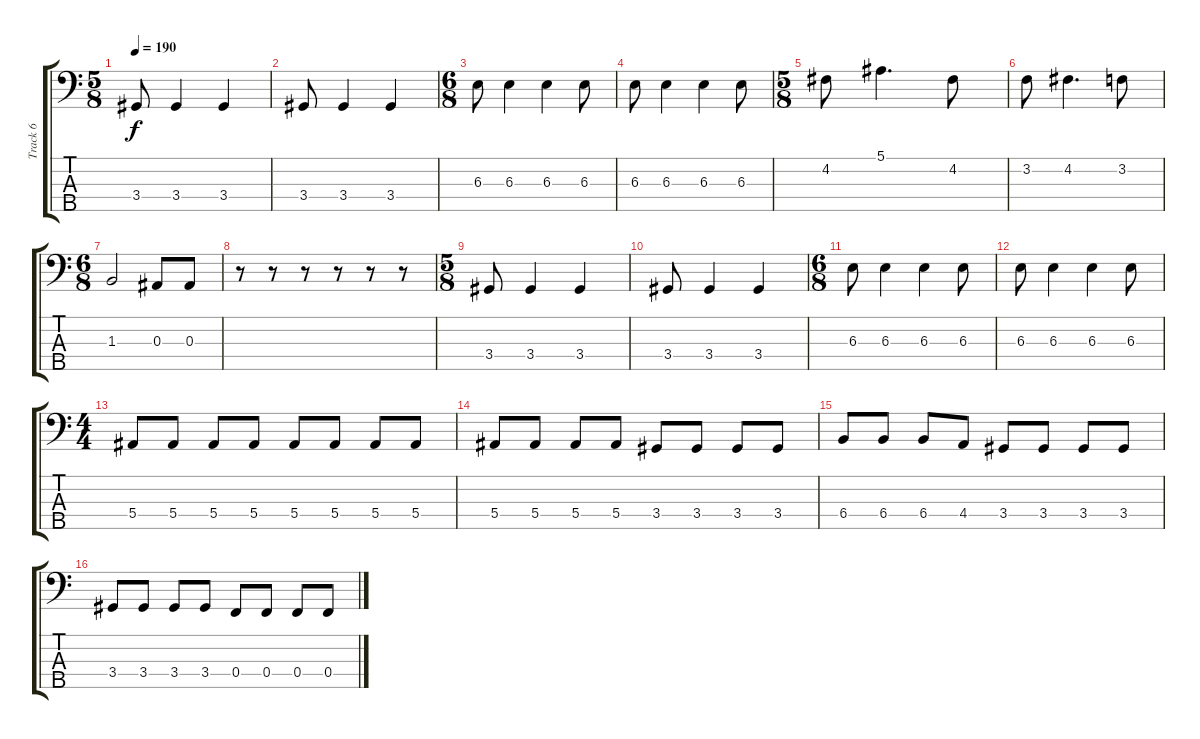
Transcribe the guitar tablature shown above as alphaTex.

\track ("Track 6" "Track 6") {instrument electricbassfinger}
\staff {score tabs}
\tuning (F2 D2 Bb1 F1 Bb0) {hide}
\ts (5 8)
\tempo 190
\clef f4
\ks c
3.4.8{dy f} 3.4.4 3.4.4 |
3.4.8 3.4.4 3.4.4 |
\ts (6 8)
6.3.8 6.3.4 6.3.4 6.3.8 |
6.3.8 6.3.4 6.3.4 6.3.8 |
\ts (5 8)
4.2.8 5.1.4{d} 4.2.8 |
3.2.8 4.2.4{d} 3.2.8 |
\ts (6 8)
1.3.2 0.3.8 0.3.8 |
r.8 r.8 r.8 r.8 r.8 r.8 |
\ts (5 8)
3.4.8 3.4.4 3.4.4 |
3.4.8 3.4.4 3.4.4 |
\ts (6 8)
6.3.8 6.3.4 6.3.4 6.3.8 |
6.3.8 6.3.4 6.3.4 6.3.8 |
\ts (4 4)
5.4.8 5.4.8 5.4.8 5.4.8 5.4.8 5.4.8 5.4.8 5.4.8 |
5.4.8 5.4.8 5.4.8 5.4.8 3.4.8 3.4.8 3.4.8 3.4.8 |
6.4.8 6.4.8 6.4.8 4.4.8 3.4.8 3.4.8 3.4.8 3.4.8 |
3.4.8 3.4.8 3.4.8 3.4.8 0.4.8 0.4.8 0.4.8 0.4.8
